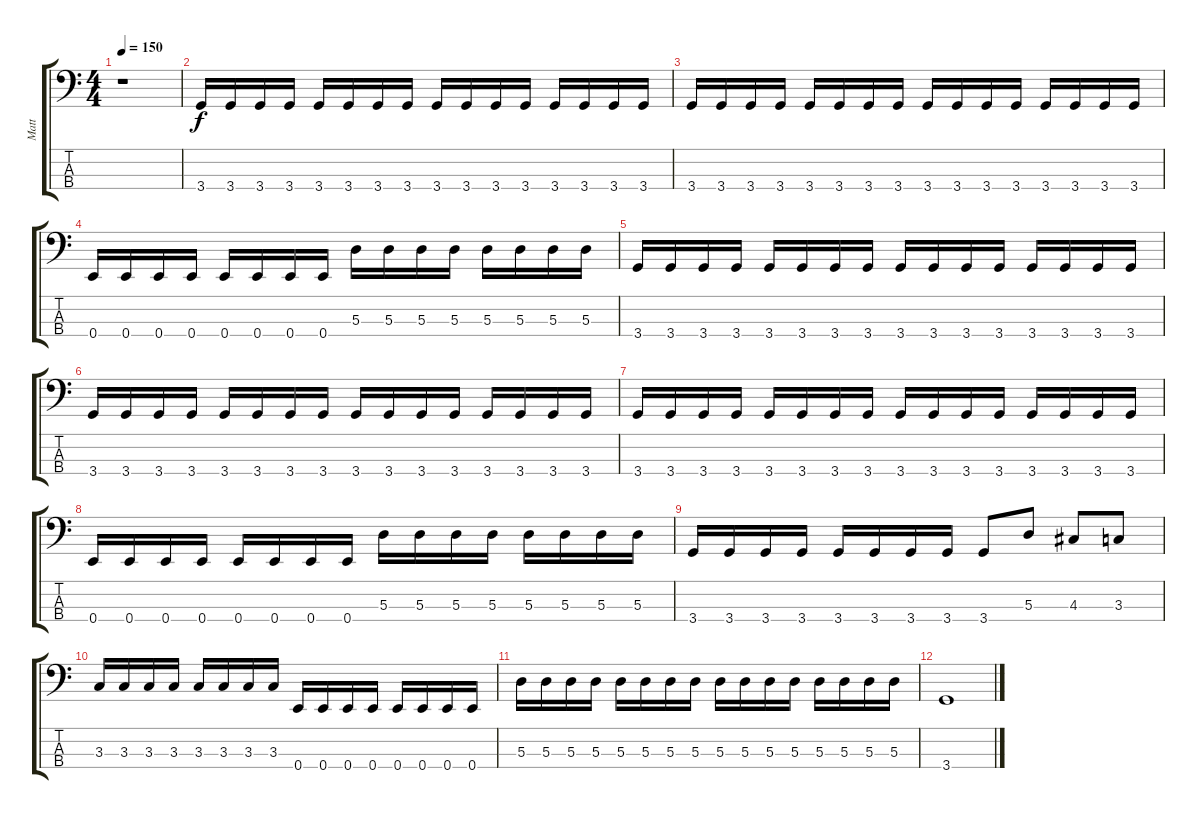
\track ("Matt" "Matt") {instrument electricbasspick}
\staff {score tabs}
\tuning (G2 D2 A1 E1) {hide}
\ts (4 4)
\tempo 150
\clef f4
\ks c
r.1{dy f instrument electricbasspick} |
3.4.16 3.4.16 3.4.16 3.4.16 3.4.16 3.4.16 3.4.16 3.4.16 3.4.16 3.4.16 3.4.16 3.4.16 3.4.16 3.4.16 3.4.16 3.4.16 |
3.4.16 3.4.16 3.4.16 3.4.16 3.4.16 3.4.16 3.4.16 3.4.16 3.4.16 3.4.16 3.4.16 3.4.16 3.4.16 3.4.16 3.4.16 3.4.16 |
0.4.16 0.4.16 0.4.16 0.4.16 0.4.16 0.4.16 0.4.16 0.4.16 5.3.16 5.3.16 5.3.16 5.3.16 5.3.16 5.3.16 5.3.16 5.3.16 |
3.4.16 3.4.16 3.4.16 3.4.16 3.4.16 3.4.16 3.4.16 3.4.16 3.4.16 3.4.16 3.4.16 3.4.16 3.4.16 3.4.16 3.4.16 3.4.16 |
3.4.16 3.4.16 3.4.16 3.4.16 3.4.16 3.4.16 3.4.16 3.4.16 3.4.16 3.4.16 3.4.16 3.4.16 3.4.16 3.4.16 3.4.16 3.4.16 |
3.4.16 3.4.16 3.4.16 3.4.16 3.4.16 3.4.16 3.4.16 3.4.16 3.4.16 3.4.16 3.4.16 3.4.16 3.4.16 3.4.16 3.4.16 3.4.16 |
0.4.16 0.4.16 0.4.16 0.4.16 0.4.16 0.4.16 0.4.16 0.4.16 5.3.16 5.3.16 5.3.16 5.3.16 5.3.16 5.3.16 5.3.16 5.3.16 |
3.4.16 3.4.16 3.4.16 3.4.16 3.4.16 3.4.16 3.4.16 3.4.16 3.4.8 5.3.8 4.3.8 3.3.8 |
3.3.16 3.3.16 3.3.16 3.3.16 3.3.16 3.3.16 3.3.16 3.3.16 0.4.16 0.4.16 0.4.16 0.4.16 0.4.16 0.4.16 0.4.16 0.4.16 |
5.3.16 5.3.16 5.3.16 5.3.16 5.3.16 5.3.16 5.3.16 5.3.16 5.3.16 5.3.16 5.3.16 5.3.16 5.3.16 5.3.16 5.3.16 5.3.16 |
3.4.1
